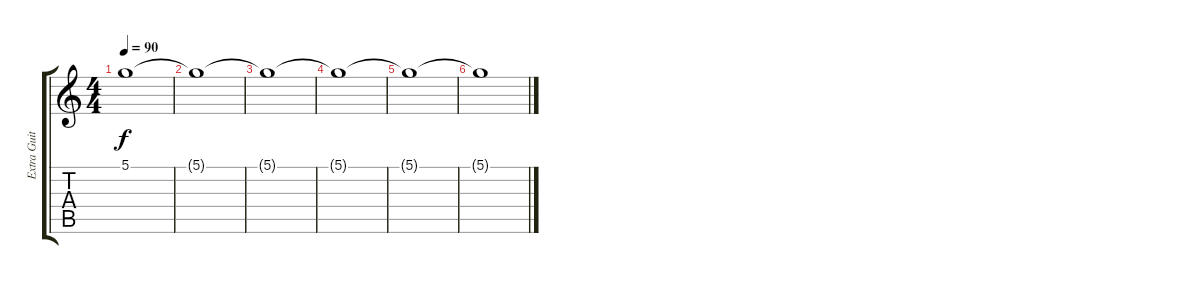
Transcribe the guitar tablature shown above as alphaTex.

\track ("Extra Guitar" "Extra Guit") {instrument distortionguitar}
\staff {score tabs}
\tuning (D4 A3 F3 C3 G2 C2) {hide}
\ts (4 4)
\tempo 90
\clef g2
\ks c
5.1.1{dy f} |
5.1{t}.1 |
5.1{t}.1{volume 0} |
5.1{t}.1 |
5.1{t}.1 |
5.1{t}.1
